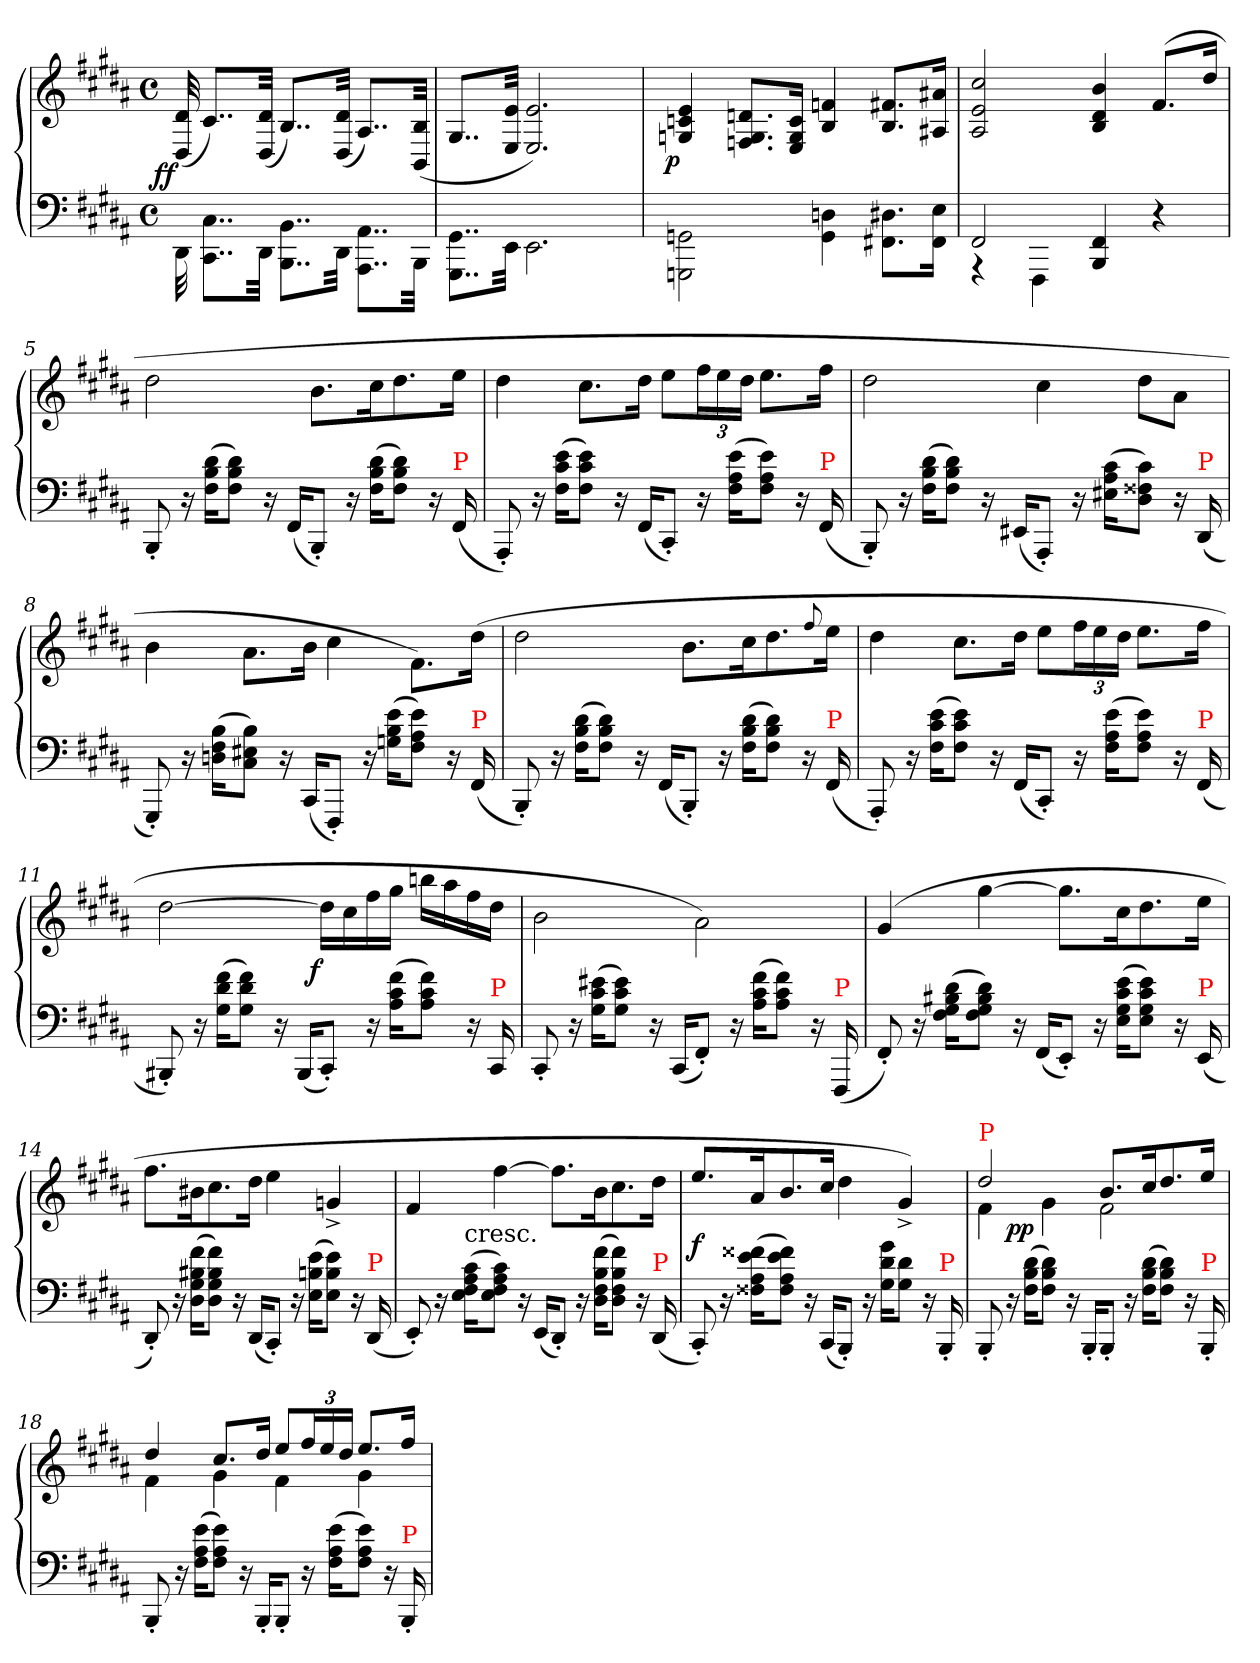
**kern	**kern	**dynam
*part1	*part1	*part1
*staff2	*staff1	*staff1/2
*clefF4	*clefG2	*
*k[f#c#g#d#a#]	*k[f#c#g#d#a#]	*
*B:	*B:	*
*M4/4	*M4/4	*
*met(c)	*met(c)	*
=1	=1	=1
!	!	!LO:DY:rj
32DD#\	(>32d#/ 32D#/	ff
8..C#\ 8..CC#\L	8..c#L)	.
32DD#\Jkk	(>32d#/ 32D#/Jkk	.
8..BB\ 8..BBB\L	8..B/L)	.
32DD#\Jkk	(>32d#/ 32D#/Jkk	.
8..AA#\ 8..AAA#\L	8..A#/L)	.
32BBB\Jkk	(>32B/ 32BB/Jkk	.
=2	=2	=2
8..GG#\ 8..GGG#\L	8..G#/L	.
32EE\Jkk	32e/ 32E/Jkk	.
2.EE\	2.e/ 2.E/)	.
=3	=3	=3
!	!	!LO:DY:rj
2GGn\ 2GGGn\	4e/ 4cn/ 4Gn/	p
.	8.dn/ 8.G/ 8.Fn/L	.
.	16c/ 16G/ 16E/Jk	.
4Dn\ 4GG\	4fn/ 4B/	.
8.D#X\ 8.FF#X\L	8.f#X/ 8.B/L	.
16E 16FF#Jk	16a#X 16A#XJk	.
=4	=4	=4
*^	*	*
2FF#	4rAAA	2cc#/ 2e/ 2A#/	.
.	4FFF#	.	.
4ryy	4FF# 4BBB	4b/ 4d#/ 4B/	.
4r	4ryy	(>8.f#L	.
.	.	16dd#Jk	.
*v	*v	*	*
=5	=5	=5
8BBB'	2dd#	.
16r	.	.
(>16d# 16B 16F#KL	.	.
8d# 8B 8F#J)	.	.
16r	.	.
(<16FF#KL	.	.
8BBB'J)	8.bL	.
16r	.	.
(>16d# 16B 16F#KL	16cc#k	.
8d# 8B 8F#J)	8.dd#	.
16r	.	.
!LO:TX:a:color=red:t=P	!	!
(<16FF#	16eeJk	.
=6	=6	=6
8AAA#')	4dd#	.
16r	.	.
(>16e 16c# 16F#KL	.	.
8e 8c# 8F#J)	8.cc#L	.
16r	.	.
(<16FF#KL	16dd#Jk	.
8CC#'J)	8eeL	.
*	*Xbrackettup	*
16r	24ff#L	.
.	24ee	.
(>16e 16A# 16F#KL	.	.
.	24dd#JJ	.
8e 8A# 8F#J)	8.eeL	.
16r	.	.
!LO:TX:a:color=red:t=P	!	!
(<16FF#	16ff#Jk	.
=7	=7	=7
8BBB')	2dd#	.
16r	.	.
(>16d# 16B 16F#KL	.	.
8d# 8B 8F#J)	.	.
16r	.	.
(<16EE#XKL	.	.
8AAA#'J)	4cc#	.
16r	.	.
(>16c# 16A# 16E#XKL	.	.
8c# 8F##X 8D#J)	8dd#L	.
16r	8a#J	.
!LO:TX:a:color=red:t=P	!	!
(<16DD#	.	.
=8	=8	=8
8GGG#')	4b	.
16r	.	.
(>16B 16F# 16DnKL	.	.
8B 8E#X 8C#J)	8.a#\L	.
16r	.	.
(<16CC#KL	16bJk	.
8FFF#'J)	4cc#	.
16r	.	.
(>16e 16B 16GnKL	.	.
8e 8A# 8F#J)	8.f#\L)	.
16r	.	.
!LO:TX:a:color=red:t=P	!	!
(<16FF#	(>16dd#Jk	.
=9	=9	=9
8BBB')	2dd#	.
16r	.	.
(>16d# 16B 16F#KL	.	.
8d# 8B 8F#J)	.	.
16r	.	.
(<16FF#KL	.	.
8BBB'J)	8.bL	.
16r	.	.
(>16d# 16B 16F#KL	16cc#k	.
8d# 8B 8F#J)	8.dd#	.
16r	.	.
.	8qqff#/	.
!LO:TX:a:color=red:t=P	!	!
(<16FF#	16eeJk	.
=10	=10	=10
8AAA#')	4dd#	.
16r	.	.
(>16e 16c# 16F#KL	.	.
8e 8c# 8F#J)	8.cc#L	.
16r	.	.
(<16FF#KL	16dd#Jk	.
8CC#'J)	8eeL	.
16r	24ff#L	.
.	24ee	.
(>16e 16A# 16F#KL	.	.
.	24dd#JJ	.
8e 8A# 8F#J)	8.eeL	.
16r	.	.
!LO:TX:a:color=red:t=P	!	!
(<16FF#	16ff#Jk	.
=11	=11	=11
8BBB#X')	[2dd#	.
16r	.	.
(>16f# 16d# 16G#KL	.	.
8f# 8d# 8G#J)	.	.
16r	.	.
(<16BBB#KL	.	.
!	!	!LO:DY:rj
8CC#'J)	16dd#LL]	f
.	16cc#	.
16r	16ff#	.
(>16f# 16c# 16A#KL	16gg#JJ	.
8f# 8c# 8A#J)	16bbnLL	.
.	16aa#	.
16r	16ff#	.
!LO:TX:a:color=red:t=P	!	!
16CC#	16dd#JJ	.
=12	=12	=12
8CC#'	2b	.
16r	.	.
(16e#X 16c# 16G#KL	.	.
8e# 8c# 8G#J)	.	.
16r	.	.
(<16CC#KL	.	.
8FF#'J)	2a#\)	.
16r	.	.
(>16f# 16c# 16A#KL	.	.
8f# 8c# 8A#J)	.	.
16r	.	.
!LO:TX:a:color=red:t=P	!	!
(<16FFF#	.	.
=13	=13	=13
8FF#')	(>4g#	.
16r	.	.
(16d# 16B#X 16G# 16F#KL	.	.
8d# 8B# 8G# 8F#J)	[4gg#	.
16r	.	.
(<16FF#KL	.	.
8EE'J)	8.gg#L]	.
16r	.	.
(>16e 16c# 16G# 16EKL	16cc#k	.
8e 8c# 8G# 8EJ)	8.dd#	.
16r	.	.
!LO:TX:a:color=red:t=P	!	!
(<16EE	16eeJk	.
=14	=14	=14
8DD#')	8.ff#L	.
16r	.	.
(>16f# 16B#X 16G# 16D#KL	16b#Xk	.
8f# 8B# 8G# 8D#J)	8.cc#	.
16r	.	.
(<16DD#KL	16dd#Jk	.
8CC#'J)	4ee	.
16r	.	.
(>16e 16Bn 16EKL	.	.
8e 8B 8EJ)	4gn^<	.
16r	.	.
!LO:TX:a:color=red:t=P	!	!
(<16DD#	.	.
=15	=15	=15
*	*^	*
8EE')	4f#	8.ryy	.
16r	.	.	.
!	!	!LO:TX:c:t=cresc.	!
(>16c# 16A# 16F# 16EKL	.	2ryy	.
8c# 8A# 8F# 8EJ)	[4ff#	.	.
16r	.	.	.
(<16EEKL	.	.	.
8DD#'J)	8.ff#L]	.	.
16r	.	.	.
(>16f# 16B 16F# 16D#KL	16bk	4ryy	.
8f# 8B 8F# 8D#J)	8.cc#	.	.
16r	.	.	.
!LO:TX:a:color=red:t=P	!	!	!
(<16DD#	16dd#Jk	16ryy	.
*	*v	*v	*
=16	=16	=16
8CC#')	8.ee/L	f
16r	.	.
(>16f##X 16e 16A# 16F##XKL	16a#k	.
8f## 8e 8A# 8F##J)	8.b	.
16r	.	.
(<16CC#KL	16cc#Jk	.
8BBB'J)	4dd#	.
16r	.	.
16g# 16d# 16G#KL	.	.
8d# 8G#J	4g#^<)	.
16r	.	.
!LO:TX:a:color=red:t=P	!	!
16BBB'	.	.
=17	=17	=17
*	*^	*
*	*	*^	*
!	!LO:TX:a:color=red:t=P	!	!	!
8BBB'	2dd#	4f#	8ryy	.
16r	.	.	2..ryy	pp
(>16d# 16B 16F#KL	.	.	.	.
8d# 8B 8F#J)	.	4g#	.	.
16r	.	.	.	.
16BBB'KL	.	.	.	.
8BBB'J	8.bL	2f#	.	.
16r	.	.	.	.
(>16d# 16B 16F#KL	16cc#k	.	.	.
8d# 8B 8F#J)	8.dd#	.	.	.
16r	.	.	.	.
!LO:TX:a:color=red:t=P	!	!	!	!
16BBB'	16eeJk	.	.	.
*	*	*v	*v	*
=18	=18	=18	=18
8BBB'	4dd#	4f#	.
16r	.	.	.
(>16e 16A# 16F#KL	.	.	.
8e 8A# 8F#J)	8.cc#L	4g#	.
16r	.	.	.
16BBB'KL	16dd#Jk	.	.
8BBB'J	8eeL	4f#	.
16r	24ff#L	.	.
.	24ee	.	.
(>16e 16A# 16F#KL	.	.	.
.	24dd#JJ	.	.
8e 8A# 8F#J)	8.eeL	4g#	.
16r	.	.	.
!LO:TX:a:color=red:t=P	!	!	!
16BBB'	16ff#Jk	.	.
*	*v	*v	*
=	=	=
*-	*-	*-
